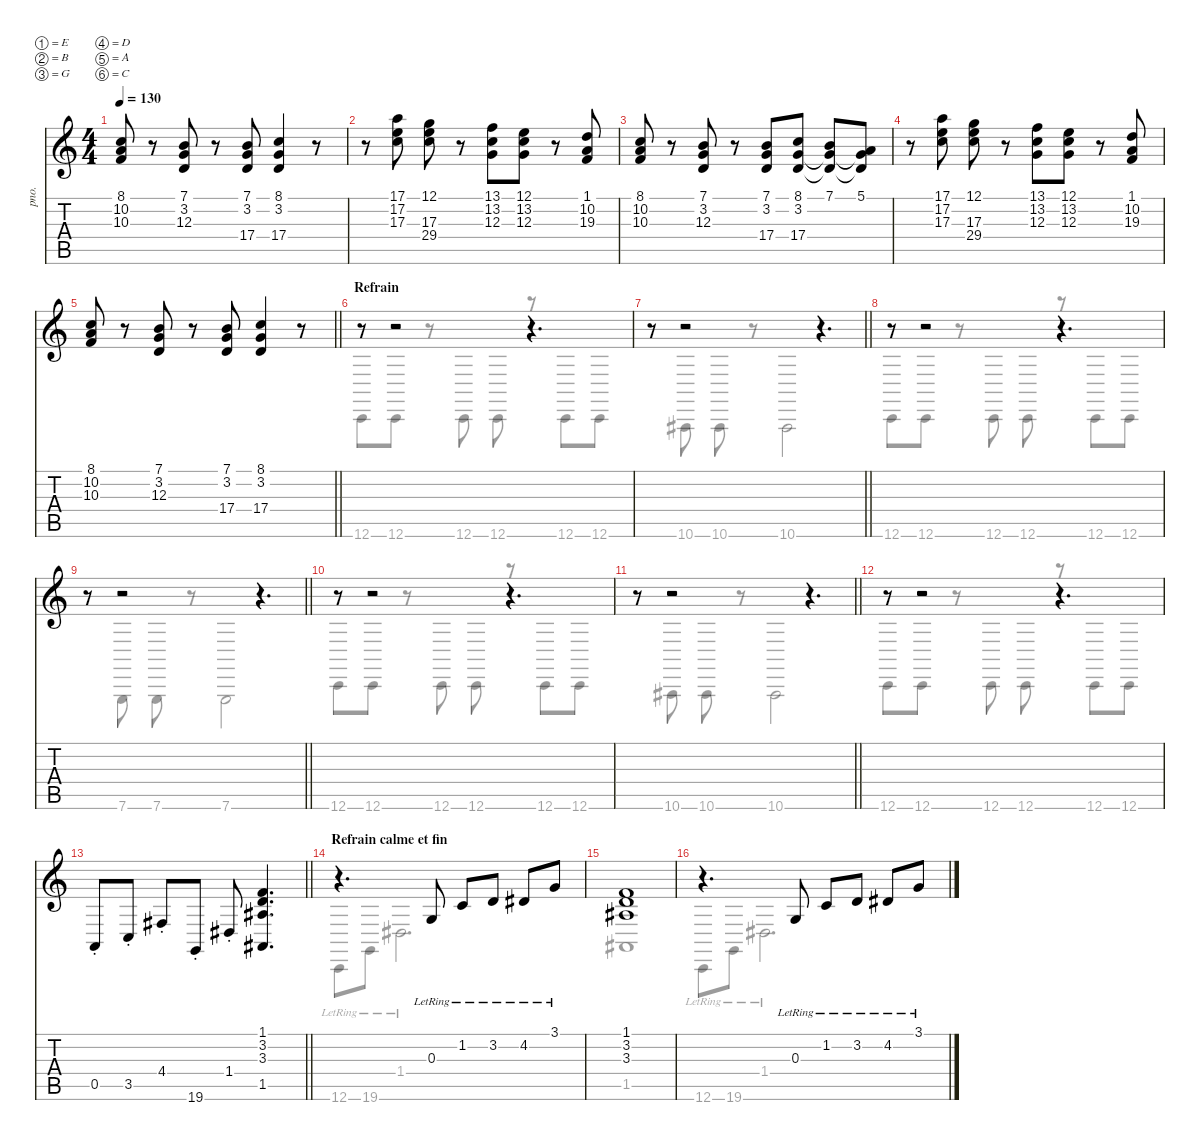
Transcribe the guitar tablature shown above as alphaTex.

\defaultSystemsLayout 4
\hideDynamics
\bracketExtendMode nobrackets
\otherSystemsTrackNameOrientation horizontal
\track ("Reney" "pno.") {instrument brightacousticpiano}
\staff {score tabs}
\tuning (E4 B3 G3 D3 A2 C1)
\voice
\ts (4 4)
\tempo 130
\clef g2
\ks c
(8.1 10.2 10.3).8{dy f} r.8 (7.1 3.2 12.3).8 r.8 (7.1 3.2 17.4).8 (8.1 3.2 17.4).4 r.8 |
r.8 (17.1 17.2 17.3).8 (12.1 17.3 29.4).8 r.8 (13.1 13.2 12.3).8 (12.1 13.2 12.3).8 r.8 (1.1 10.2 19.3).8 |
(8.1 10.2 10.3).8 r.8 (7.1 3.2 12.3).8 r.8 (7.1 3.2 17.4).8 (8.1 3.2 17.4).8 (7.1 3.2{t} 17.4{t}).8 (5.1 3.2{t} 17.4{t}).8 |
r.8 (17.1 17.2 17.3).8 (12.1 17.3 29.4).8 r.8 (13.1 13.2 12.3).8 (12.1 13.2 12.3).8 r.8 (1.1 10.2 19.3).8 |
\barLineRight lightlight
(8.1 10.2 10.3).8 r.8 (7.1 3.2 12.3).8 r.8 (7.1 3.2 17.4).8 (8.1 3.2 17.4).4 r.8 |
\section ("" "Refrain")
r.8{instrument brightacousticpiano} r.2 r.4{d} |
\barLineRight lightlight
r.8 r.2 r.4{d} |
r.8 r.2 r.4{d} |
\barLineRight lightlight
r.8 r.2 r.4{d} |
r.8 r.2 r.4{d} |
\barLineRight lightlight
r.8 r.2 r.4{d} |
r.8 r.2 r.4{d} |
\barLineRight lightlight
0.5{st}.8 3.5{st}.8 4.4{st acc #}.8 19.6{st}.8 1.4{st acc #}.8 (1.1 3.2 3.3{acc #} 1.5{acc #}).4{d} |
\section ("" "Refrain calme et fin")
r.4{d beam Up} 0.3{lr}.8{beam Up} 1.2{lr}.8{beam Up} 3.2{lr}.8{beam Up} 4.2{lr acc #}.8{beam Up} 3.1{lr}.8{beam Up} |
(1.1 3.2 3.3{acc #}).1{beam Up} |
r.4{d beam Up} 0.3{lr}.8{beam Up} 1.2{lr}.8{beam Up} 3.2{lr}.8{beam Up} 4.2{lr acc #}.8{beam Up} 3.1{lr}.8{beam Up}
\voice
\clef g2
\ottava regular
\simile none
\ks c
|
|
|
|
\barLineRight lightlight
|
12.6.8 12.6.8 r.8 12.6.8 12.6.8 r.8 12.6.8 12.6.8 |
\barLineRight lightlight
r.8 10.6{acc #}.8 10.6{acc #}.8 r.8 10.6{acc #}.2 |
12.6.8 12.6.8 r.8 12.6.8 12.6.8 r.8 12.6.8 12.6.8 |
\barLineRight lightlight
r.8 7.6.8 7.6.8 r.8 7.6.2 |
12.6.8 12.6.8 r.8 12.6.8 12.6.8 r.8 12.6.8 12.6.8 |
\barLineRight lightlight
r.8 10.6{acc #}.8 10.6{acc #}.8 r.8 10.6{acc #}.2 |
12.6.8 12.6.8 r.8 12.6.8 12.6.8 r.8 12.6.8 12.6.8 |
\barLineRight lightlight
|
12.6{lr}.8{beam Down} 19.6{lr}.8{beam Down} 1.4{lr acc #}.2{d beam Down} |
1.5{acc #}.1{beam Down} |
12.6{lr}.8{beam Down} 19.6{lr}.8{beam Down} 1.4{lr acc #}.2{d beam Down}
